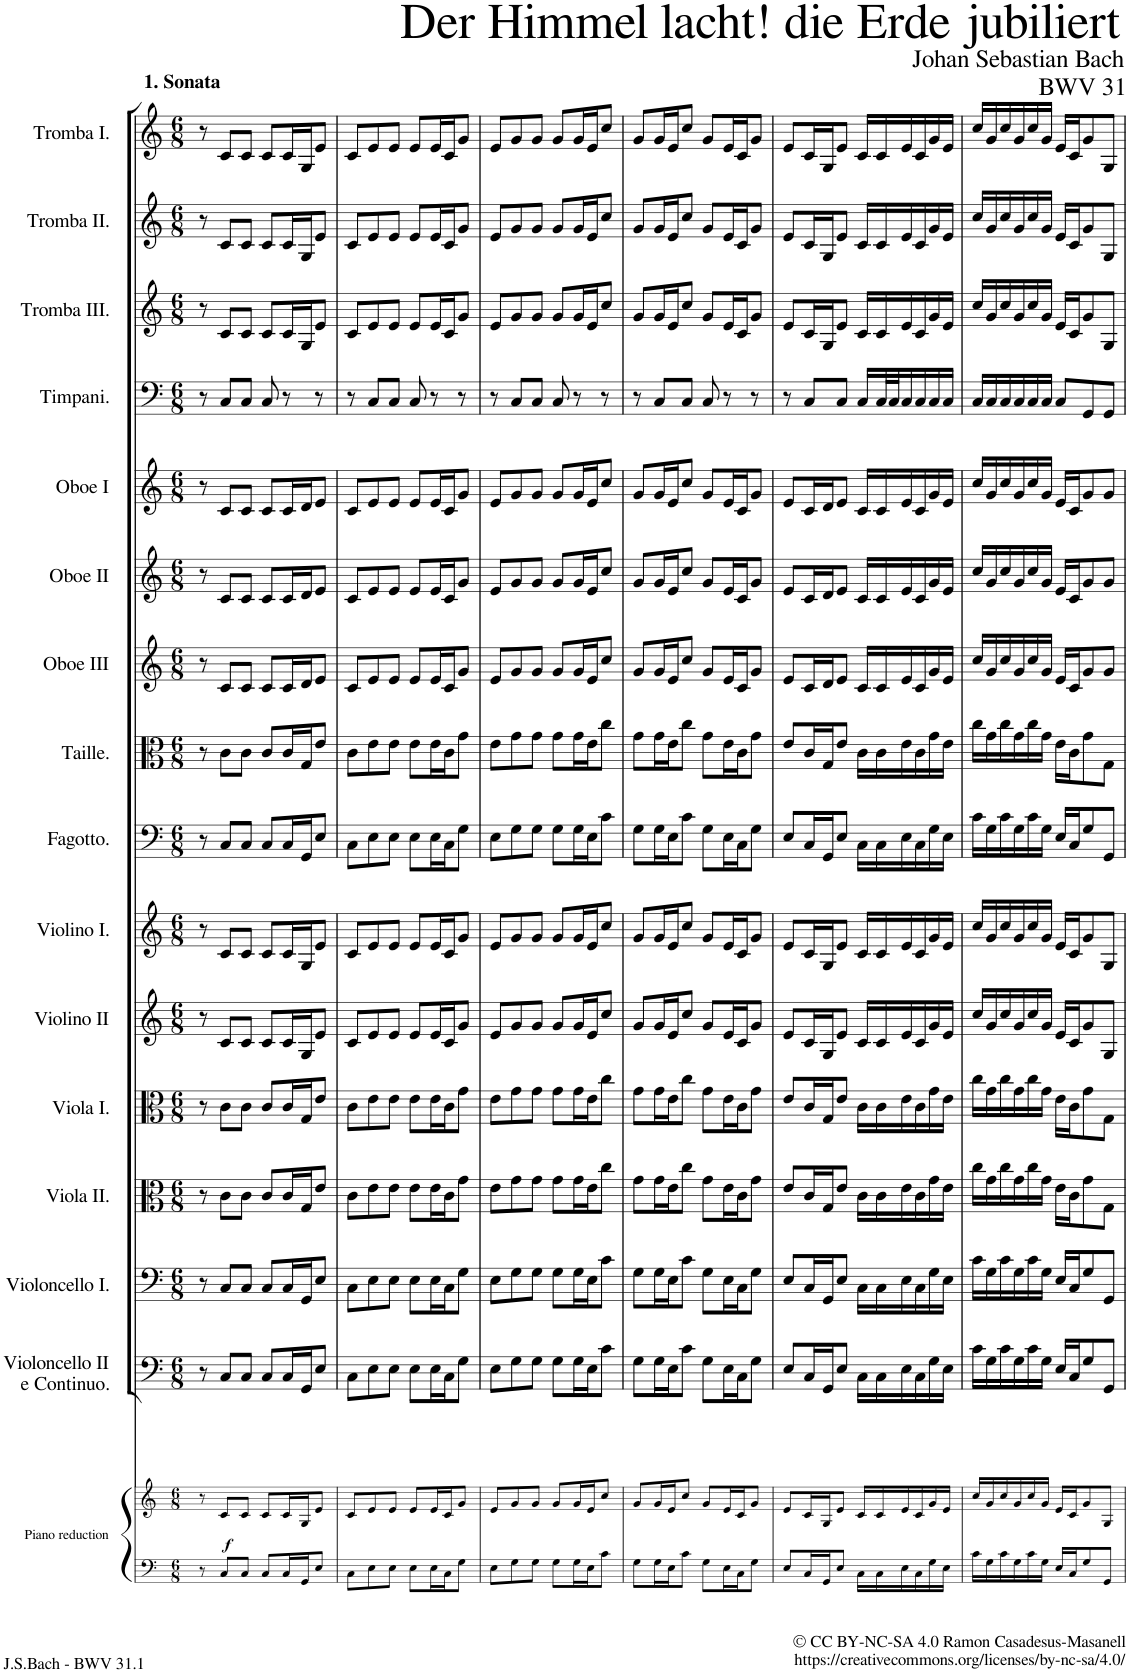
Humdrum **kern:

**kern	**kern	**dynam	**kern	**kern	**kern	**kern	**kern	**kern	**kern	**kern	**kern	**kern	**kern	**kern	**kern	**kern	**kern
*part16	*part16	*part16	*part15	*part14	*part13	*part12	*part11	*part10	*part9	*part8	*part7	*part6	*part5	*part4	*part3	*part2	*part1
*staff17	*staff16	*staff16/17	*staff15	*staff14	*staff13	*staff12	*staff11	*staff10	*staff9	*staff8	*staff7	*staff6	*staff5	*staff4	*staff3	*staff2	*staff1
*I"Piano reduction	*	*	*I"Violoncello II e Continuo.	*I"Violoncello I.	*I"Viola II.	*I"Viola I.	*I"Violino II	*I"Violino I.	*I"Fagotto.	*I"Taille.	*I"Oboe III	*I"Oboe II	*I"Oboe I	*I"Timpani.	*I"Tromba III.	*I"Tromba II.	*I"Tromba I.
*I'Pno	*	*	*I'Vc	*I'Vc	*I'Vla	*I'Vla	*	*I'Vln	*	*	*I'Ob	*I'Ob	*I'Ob	*I'Timp	*	*	*
*stria5	*stria5	*	*	*	*	*	*	*	*	*	*	*	*	*	*	*	*
*clefF4	*clefG2	*	*clefF4	*clefF4	*clefC3	*clefC3	*clefG2	*clefG2	*clefF4	*clefC3	*clefG2	*clefG2	*clefG2	*clefF4	*clefG2	*clefG2	*clefG2
*	*	*	*Trd7c12	*	*	*	*	*	*	*Trd4c7	*	*	*	*	*Trd1c2	*Trd1c2	*Trd1c2
*k[]	*k[]	*	*k[]	*k[]	*k[]	*k[]	*k[]	*k[]	*k[]	*k[]	*k[]	*k[]	*k[]	*k[]	*k[]	*k[]	*k[]
*M6/8	*M6/8	*	*M6/8	*M6/8	*M6/8	*M6/8	*M6/8	*M6/8	*M6/8	*M6/8	*M6/8	*M6/8	*M6/8	*M6/8	*M6/8	*M6/8	*M6/8
=1	=1	=1	=1	=1	=1	=1	=1	=1	=1	=1	=1	=1	=1	=1	=1	=1	=1
!	!	!	!	!	!	!	!	!	!	!	!	!	!	!	!	!	!LO:TX:a:B:t=1. Sonata
8r	8r	.	8r	8r	8r	8r	8r	8r	8r	8r	8r	8r	8r	8r	8r	8r	8r
!	!	!LO:DY:b	!	!	!	!	!	!	!	!	!	!	!	!	!	!	!
8C/L	8c/L	f	8C/L	8C/L	8c\L	8c\L	8c/L	8c/L	8C/L	8c\L	8c/L	8c/L	8c/L	8C/L	8c/L	8c/L	8c/L
8C/J	8c/J	.	8C/J	8C/J	8c\J	8c\J	8c/J	8c/J	8C/J	8c\J	8c/J	8c/J	8c/J	8C/J	8c/J	8c/J	8c/J
8C/L	8c/L	.	8C/L	8C/L	8c/L	8c/L	8c/L	8c/L	8C/L	8c/L	8c/L	8c/L	8c/L	8C/	8c/L	8c/L	8c/L
16C/L	16c/L	.	16C/L	16C/L	16c/L	16c/L	16c/L	16c/L	16C/L	16c/L	16c/L	16c/L	16c/L	8r	16c/L	16c/L	16c/L
16GG/J	16G/J	.	16GG/J	16GG/J	16G/J	16G/J	16G/J	16G/J	16GG/J	16G/J	16d/J	16d/J	16d/J	.	16G/J	16G/J	16G/J
8E/J	8e/J	.	8E/J	8E/J	8e/J	8e/J	8e/J	8e/J	8E/J	8e/J	8e/J	8e/J	8e/J	8r	8e/J	8e/J	8e/J
=2	=2	=2	=2	=2	=2	=2	=2	=2	=2	=2	=2	=2	=2	=2	=2	=2	=2
8C\L	8c/L	.	8C\L	8C\L	8c\L	8c\L	8c/L	8c/L	8C\L	8c\L	8c/L	8c/L	8c/L	8r	8c/L	8c/L	8c/L
8E\	8e/	.	8E\	8E\	8e\	8e\	8e/	8e/	8E\	8e\	8e/	8e/	8e/	8C/L	8e/	8e/	8e/
8E\J	8e/J	.	8E\J	8E\J	8e\J	8e\J	8e/J	8e/J	8E\J	8e\J	8e/J	8e/J	8e/J	8C/J	8e/J	8e/J	8e/J
8E\L	8e/L	.	8E\L	8E\L	8e\L	8e\L	8e/L	8e/L	8E\L	8e\L	8e/L	8e/L	8e/L	8C/	8e/L	8e/L	8e/L
16E\L	16e/L	.	16E\L	16E\L	16e\L	16e\L	16e/L	16e/L	16E\L	16e\L	16e/L	16e/L	16e/L	8r	16e/L	16e/L	16e/L
16C\J	16c/J	.	16C\J	16C\J	16c\J	16c\J	16c/J	16c/J	16C\J	16c\J	16c/J	16c/J	16c/J	.	16c/J	16c/J	16c/J
8G\J	8g/J	.	8G\J	8G\J	8g\J	8g\J	8g/J	8g/J	8G\J	8g\J	8g/J	8g/J	8g/J	8r	8g/J	8g/J	8g/J
=3	=3	=3	=3	=3	=3	=3	=3	=3	=3	=3	=3	=3	=3	=3	=3	=3	=3
8E\L	8e/L	.	8E\L	8E\L	8e\L	8e\L	8e/L	8e/L	8E\L	8e\L	8e/L	8e/L	8e/L	8r	8e/L	8e/L	8e/L
8G\	8g/	.	8G\	8G\	8g\	8g\	8g/	8g/	8G\	8g\	8g/	8g/	8g/	8C/L	8g/	8g/	8g/
8G\J	8g/J	.	8G\J	8G\J	8g\J	8g\J	8g/J	8g/J	8G\J	8g\J	8g/J	8g/J	8g/J	8C/J	8g/J	8g/J	8g/J
8G\L	8g/L	.	8G\L	8G\L	8g\L	8g\L	8g/L	8g/L	8G\L	8g\L	8g/L	8g/L	8g/L	8C/	8g/L	8g/L	8g/L
16G\L	16g/L	.	16G\L	16G\L	16g\L	16g\L	16g/L	16g/L	16G\L	16g\L	16g/L	16g/L	16g/L	8r	16g/L	16g/L	16g/L
16E\J	16e/J	.	16E\J	16E\J	16e\J	16e\J	16e/J	16e/J	16E\J	16e\J	16e/J	16e/J	16e/J	.	16e/J	16e/J	16e/J
8c\J	8cc/J	.	8c\J	8c\J	8cc\J	8cc\J	8cc/J	8cc/J	8c\J	8cc\J	8cc/J	8cc/J	8cc/J	8r	8cc/J	8cc/J	8cc/J
=4	=4	=4	=4	=4	=4	=4	=4	=4	=4	=4	=4	=4	=4	=4	=4	=4	=4
8G\L	8g/L	.	8G\L	8G\L	8g\L	8g\L	8g/L	8g/L	8G\L	8g\L	8g/L	8g/L	8g/L	8r	8g/L	8g/L	8g/L
16G\L	16g/L	.	16G\L	16G\L	16g\L	16g\L	16g/L	16g/L	16G\L	16g\L	16g/L	16g/L	16g/L	8C/L	16g/L	16g/L	16g/L
16E\J	16e/J	.	16E\J	16E\J	16e\J	16e\J	16e/J	16e/J	16E\J	16e\J	16e/J	16e/J	16e/J	.	16e/J	16e/J	16e/J
8c\J	8cc/J	.	8c\J	8c\J	8cc\J	8cc\J	8cc/J	8cc/J	8c\J	8cc\J	8cc/J	8cc/J	8cc/J	8C/J	8cc/J	8cc/J	8cc/J
8G\L	8g/L	.	8G\L	8G\L	8g\L	8g\L	8g/L	8g/L	8G\L	8g\L	8g/L	8g/L	8g/L	8C/	8g/L	8g/L	8g/L
16E\L	16e/L	.	16E\L	16E\L	16e\L	16e\L	16e/L	16e/L	16E\L	16e\L	16e/L	16e/L	16e/L	8r	16e/L	16e/L	16e/L
16C\J	16c/J	.	16C\J	16C\J	16c\J	16c\J	16c/J	16c/J	16C\J	16c\J	16c/J	16c/J	16c/J	.	16c/J	16c/J	16c/J
8G\J	8g/J	.	8G\J	8G\J	8g\J	8g\J	8g/J	8g/J	8G\J	8g\J	8g/J	8g/J	8g/J	8r	8g/J	8g/J	8g/J
=5	=5	=5	=5	=5	=5	=5	=5	=5	=5	=5	=5	=5	=5	=5	=5	=5	=5
8E/L	8e/L	.	8E/L	8E/L	8e/L	8e/L	8e/L	8e/L	8E/L	8e/L	8e/L	8e/L	8e/L	8r	8e/L	8e/L	8e/L
16C/L	16c/L	.	16C/L	16C/L	16c/L	16c/L	16c/L	16c/L	16C/L	16c/L	16c/L	16c/L	16c/L	8C/L	16c/L	16c/L	16c/L
16GG/J	16G/J	.	16GG/J	16GG/J	16G/J	16G/J	16G/J	16G/J	16GG/J	16G/J	16d/J	16d/J	16d/J	.	16G/J	16G/J	16G/J
8E/J	8e/J	.	8E/J	8E/J	8e/J	8e/J	8e/J	8e/J	8E/J	8e/J	8e/J	8e/J	8e/J	8C/J	8e/J	8e/J	8e/J
16C\LL	16c/LL	.	16C\LL	16C\LL	16c\LL	16c\LL	16c/LL	16c/LL	16C\LL	16c\LL	16c/LL	16c/LL	16c/LL	16C/LL	16c/LL	16c/LL	16c/LL
16C\	16c/	.	16C\	16C\	16c\	16c\	16c/	16c/	16C\	16c\	16c/	16c/	16c/	32C/L	16c/	16c/	16c/
.	.	.	.	.	.	.	.	.	.	.	.	.	.	32C/J	.	.	.
16E\	16e/	.	16E\	16E\	16e\	16e\	16e/	16e/	16E\	16e\	16e/	16e/	16e/	16C/	16e/	16e/	16e/
16C\	16c/	.	16C\	16C\	16c\	16c\	16c/	16c/	16C\	16c\	16c/	16c/	16c/	16C/	16c/	16c/	16c/
16G\	16g/	.	16G\	16G\	16g\	16g\	16g/	16g/	16G\	16g\	16g/	16g/	16g/	16C/	16g/	16g/	16g/
16E\JJ	16e/JJ	.	16E\JJ	16E\JJ	16e\JJ	16e\JJ	16e/JJ	16e/JJ	16E\JJ	16e\JJ	16e/JJ	16e/JJ	16e/JJ	16C/JJ	16e/JJ	16e/JJ	16e/JJ
=6	=6	=6	=6	=6	=6	=6	=6	=6	=6	=6	=6	=6	=6	=6	=6	=6	=6
16c\LL	16cc/LL	.	16c\LL	16c\LL	16cc\LL	16cc\LL	16cc/LL	16cc/LL	16c\LL	16cc\LL	16cc/LL	16cc/LL	16cc/LL	16C/LL	16cc/LL	16cc/LL	16cc/LL
16G\	16g/	.	16G\	16G\	16g\	16g\	16g/	16g/	16G\	16g\	16g/	16g/	16g/	16C/	16g/	16g/	16g/
16c\	16cc/	.	16c\	16c\	16cc\	16cc\	16cc/	16cc/	16c\	16cc\	16cc/	16cc/	16cc/	16C/	16cc/	16cc/	16cc/
16G\	16g/	.	16G\	16G\	16g\	16g\	16g/	16g/	16G\	16g\	16g/	16g/	16g/	16C/	16g/	16g/	16g/
16c\	16cc/	.	16c\	16c\	16cc\	16cc\	16cc/	16cc/	16c\	16cc\	16cc/	16cc/	16cc/	16C/	16cc/	16cc/	16cc/
16G\JJ	16g/JJ	.	16G\JJ	16G\JJ	16g\JJ	16g\JJ	16g/JJ	16g/JJ	16G\JJ	16g\JJ	16g/JJ	16g/JJ	16g/JJ	16C/JJ	16g/JJ	16g/JJ	16g/JJ
16E/LL	16e/LL	.	16E/LL	16E/LL	16e\LL	16e\LL	16e/LL	16e/LL	16E/LL	16e\LL	16e/LL	16e/LL	16e/LL	8C/L	16e/LL	16e/LL	16e/LL
16C/J	16c/J	.	16C/J	16C/J	16c\J	16c\J	16c/J	16c/J	16C/J	16c\J	16c/J	16c/J	16c/J	.	16c/J	16c/J	16c/J
8G/	8g/	.	8G/	8G/	8g\	8g\	8g/	8g/	8G/	8g\	8g/	8g/	8g/	8GG/	8g/	8g/	8g/
8GG/J	8G/J	.	8GG/J	8GG/J	8G\J	8G\J	8G/J	8G/J	8GG/J	8G\J	8g/J	8g/J	8g/J	8GG/J	8G/J	8G/J	8G/J
=	=	=	=	=	=	=	=	=	=	=	=	=	=	=	=	=	=
*-	*-	*-	*-	*-	*-	*-	*-	*-	*-	*-	*-	*-	*-	*-	*-	*-	*-
